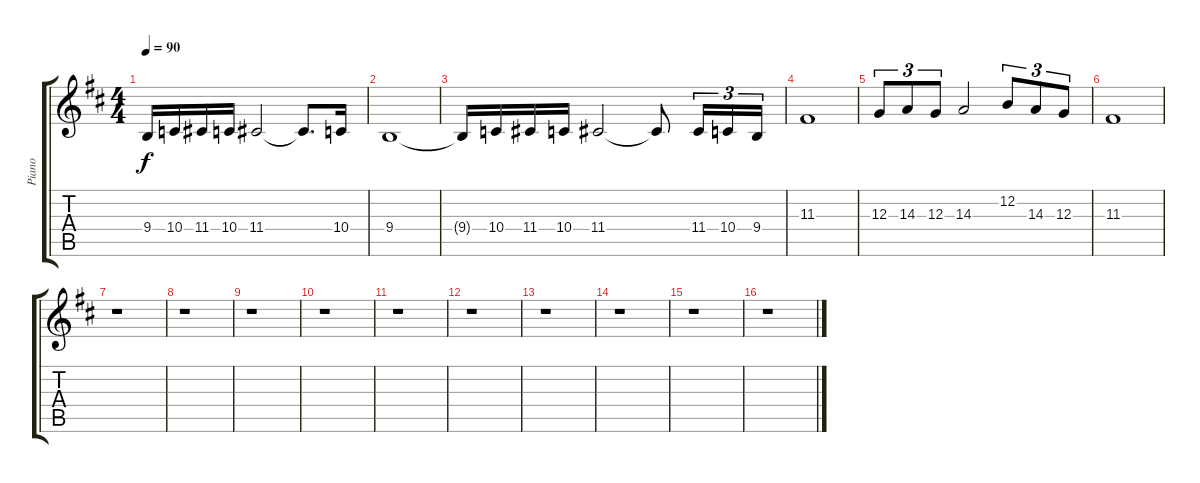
\track ("Piano" "Piano") {instrument acousticgrandpiano}
\staff {score tabs}
\tuning (E4 B3 G3 D3 A2 E2) {hide}
\ts (4 4)
\tempo 90
\clef g2
\ks d
9.4{t}.16{dy f} 10.4.16 11.4.16 10.4.16 11.4.2 11.4{t}.8{d} 10.4.16 |
9.4.1 |
9.4{t}.16 10.4.16 11.4.16 10.4.16 11.4.2 11.4{t}.8 11.4.16{tu (3 2)} 10.4.16{tu (3 2)} 9.4.16{tu (3 2)} |
11.3.1 |
12.3.8{tu (3 2)} 14.3.8{tu (3 2)} 12.3.8{tu (3 2)} 14.3.2 12.2.8{tu (3 2)} 14.3.8{tu (3 2)} 12.3.8{tu (3 2)} |
11.3.1 |
r.1 |
r.1 |
r.1 |
r.1 |
r.1 |
r.1 |
r.1 |
r.1 |
r.1 |
r.1
